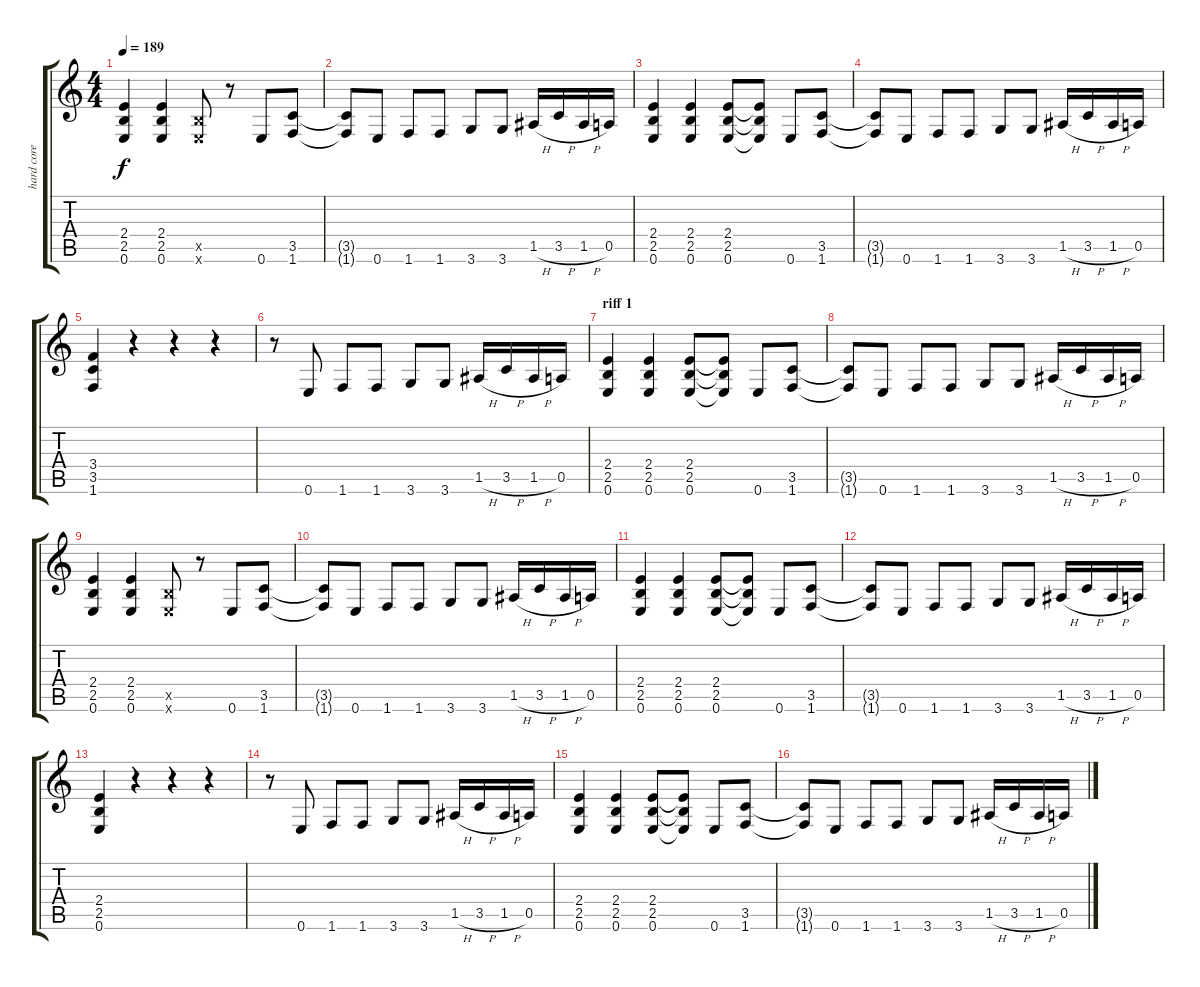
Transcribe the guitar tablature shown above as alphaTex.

\track ("hard core" "hard core") {instrument overdrivenguitar}
\staff {score tabs}
\tuning (E4 B3 G3 D3 A2 E2) {hide}
\ts (4 4)
\tempo 189
\clef g2
\ks c
(2.4 2.5 0.6).4{dy f} (2.4 2.5 0.6).4 (2.5{x} 0.6{x}).8 r.8 0.6.8 (3.5 1.6).8 |
(3.5{t} 1.6{t}).8 0.6.8 1.6.8 1.6.8 3.6.8 3.6.8 1.5{h}.16 3.5{h}.16 1.5{h}.16 0.5.16 |
(2.4 2.5 0.6).4 (2.4 2.5 0.6).4 (2.4 2.5 0.6).8 (2.4{t} 2.5{t} 0.6{t}).8 0.6.8 (3.5 1.6).8 |
(3.5{t} 1.6{t}).8 0.6.8 1.6.8 1.6.8 3.6.8 3.6.8 1.5{h}.16 3.5{h}.16 1.5{h}.16 0.5.16 |
(3.4 3.5 1.6).4 r.4 r.4 r.4 |
r.8 0.6.8 1.6.8 1.6.8 3.6.8 3.6.8 1.5{h}.16 3.5{h}.16 1.5{h}.16 0.5.16 |
\section ("" "riff 1")
(2.4 2.5 0.6).4 (2.4 2.5 0.6).4 (2.4 2.5 0.6).8 (2.4{t} 2.5{t} 0.6{t}).8 0.6.8 (3.5 1.6).8 |
(3.5{t} 1.6{t}).8 0.6.8 1.6.8 1.6.8 3.6.8 3.6.8 1.5{h}.16 3.5{h}.16 1.5{h}.16 0.5.16 |
(2.4 2.5 0.6).4 (2.4 2.5 0.6).4 (2.5{x} 0.6{x}).8 r.8 0.6.8 (3.5 1.6).8 |
(3.5{t} 1.6{t}).8 0.6.8 1.6.8 1.6.8 3.6.8 3.6.8 1.5{h}.16 3.5{h}.16 1.5{h}.16 0.5.16 |
(2.4 2.5 0.6).4 (2.4 2.5 0.6).4 (2.4 2.5 0.6).8 (2.4{t} 2.5{t} 0.6{t}).8 0.6.8 (3.5 1.6).8 |
(3.5{t} 1.6{t}).8 0.6.8 1.6.8 1.6.8 3.6.8 3.6.8 1.5{h}.16 3.5{h}.16 1.5{h}.16 0.5.16 |
(2.4 2.5 0.6).4 r.4 r.4 r.4 |
r.8 0.6.8 1.6.8 1.6.8 3.6.8 3.6.8 1.5{h}.16 3.5{h}.16 1.5{h}.16 0.5.16 |
(2.4 2.5 0.6).4 (2.4 2.5 0.6).4 (2.4 2.5 0.6).8 (2.4{t} 2.5{t} 0.6{t}).8 0.6.8 (3.5 1.6).8 |
(3.5{t} 1.6{t}).8 0.6.8 1.6.8 1.6.8 3.6.8 3.6.8 1.5{h}.16 3.5{h}.16 1.5{h}.16 0.5.16
